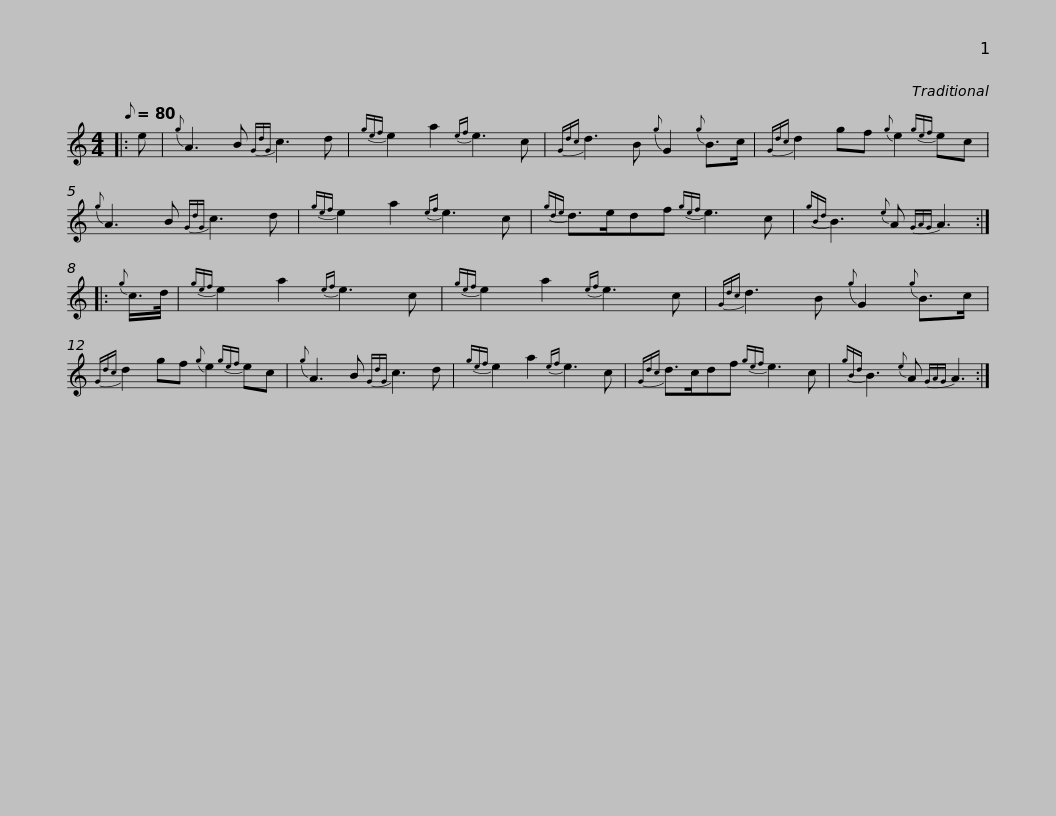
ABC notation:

X:1
L:1/8
Q:1/8=80
M:4/4
I:linebreak $
K:C
V:1 treble
V:1
|: e |{g} A3 B{GdG} c3 d |{gef} e2 a2{ef} e3 c |{Gdc} d3 B{g} G2{g} B>c |{Gdc} d2 gf{g} e2{gef} ec |$ %5
{g} A3 B{GdG} c3 d |{gef} e2 a2{ef} e3 c |{gde} d>edf{gef} e3 c |{gBd} B3{e} A{GAG} A3 ::{g} c/>d/ |$ %10
{gef} e2 a2{ef} e3 c |{gef} e2 a2{ef} e3 c |{Gdc} d3 B{g} G2{g} B>c |{Gdc} d2 gf{g} e2{gef} ec |{g} A3 B{GdG} c3 d |$ %15
{gef} e2 a2{ef} e3 c |{Gdc} d>cdf{gef} e3 c |{gBd} B3{e} A{GAG} A3 :| %18
